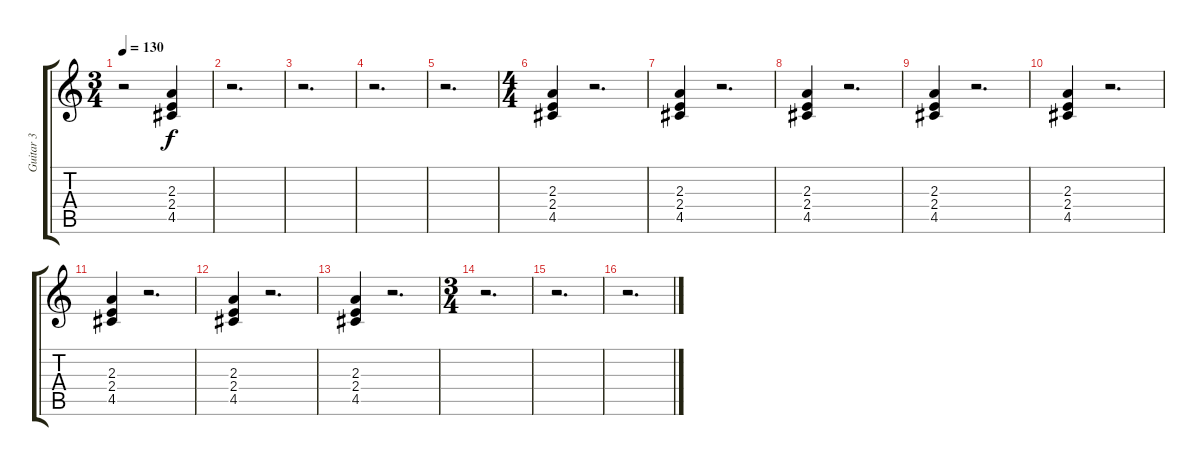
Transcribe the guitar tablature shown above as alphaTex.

\track ("Guitar 3" "Guitar 3") {instrument acousticguitarnylon}
\staff {score tabs}
\tuning (E4 B3 G3 D3 A2 E2) {hide}
\ts (3 4)
\tempo 130
\clef g2
\ks c
r.2{dy f} (2.3 2.4 4.5).4 |
r.2{d} |
r.2{d} |
r.2{d} |
r.2{d} |
\ts (4 4)
(2.3 2.4 4.5).4 r.2{d} |
(2.3 2.4 4.5).4 r.2{d} |
(2.3 2.4 4.5).4 r.2{d} |
(2.3 2.4 4.5).4 r.2{d} |
(2.3 2.4 4.5).4 r.2{d} |
(2.3 2.4 4.5).4 r.2{d} |
(2.3 2.4 4.5).4 r.2{d} |
(2.3 2.4 4.5).4 r.2{d} |
\ts (3 4)
r.2{d} |
r.2{d} |
r.2{d}
